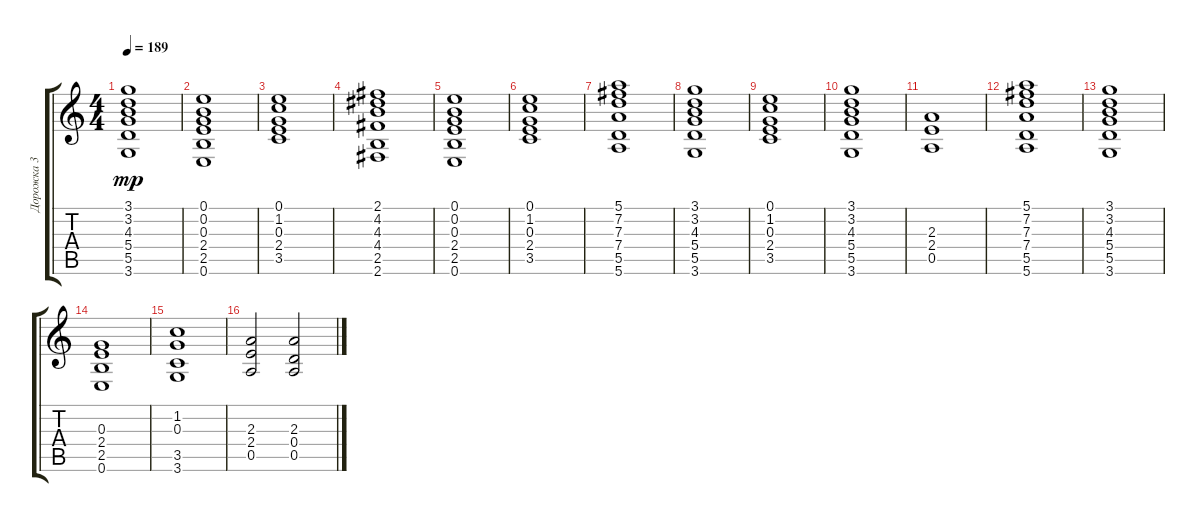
\track ("Дорожка 3" "Дорожка 3") {instrument distortionguitar}
\staff {score tabs}
\tuning (E4 B3 G3 D3 A2 E2) {hide}
\ts (4 4)
\tempo 189
\clef g2
\ks c
(3.1 3.2 4.3 5.4 5.5 3.6).1{dy mp} |
(0.1 0.2 0.3 2.4 2.5 0.6).1 |
(0.1 1.2 0.3 2.4 3.5).1 |
(2.1 4.2 4.3 4.4 2.5 2.6).1 |
(0.1 0.2 0.3 2.4 2.5 0.6).1 |
(0.1 1.2 0.3 2.4 3.5).1 |
(5.1 7.2 7.3 7.4 5.5 5.6).1 |
(3.1 3.2 4.3 5.4 5.5 3.6).1 |
(0.1 1.2 0.3 2.4 3.5).1 |
(3.1 3.2 4.3 5.4 5.5 3.6).1 |
(2.3 2.4 0.5).1 |
(5.1 7.2 7.3 7.4 5.5 5.6).1 |
(3.1 3.2 4.3 5.4 5.5 3.6).1 |
(0.3 2.4 2.5 0.6).1 |
(1.2 0.3 3.5 3.6).1 |
(2.3 2.4 0.5).2 (2.3 0.4 0.5).2
